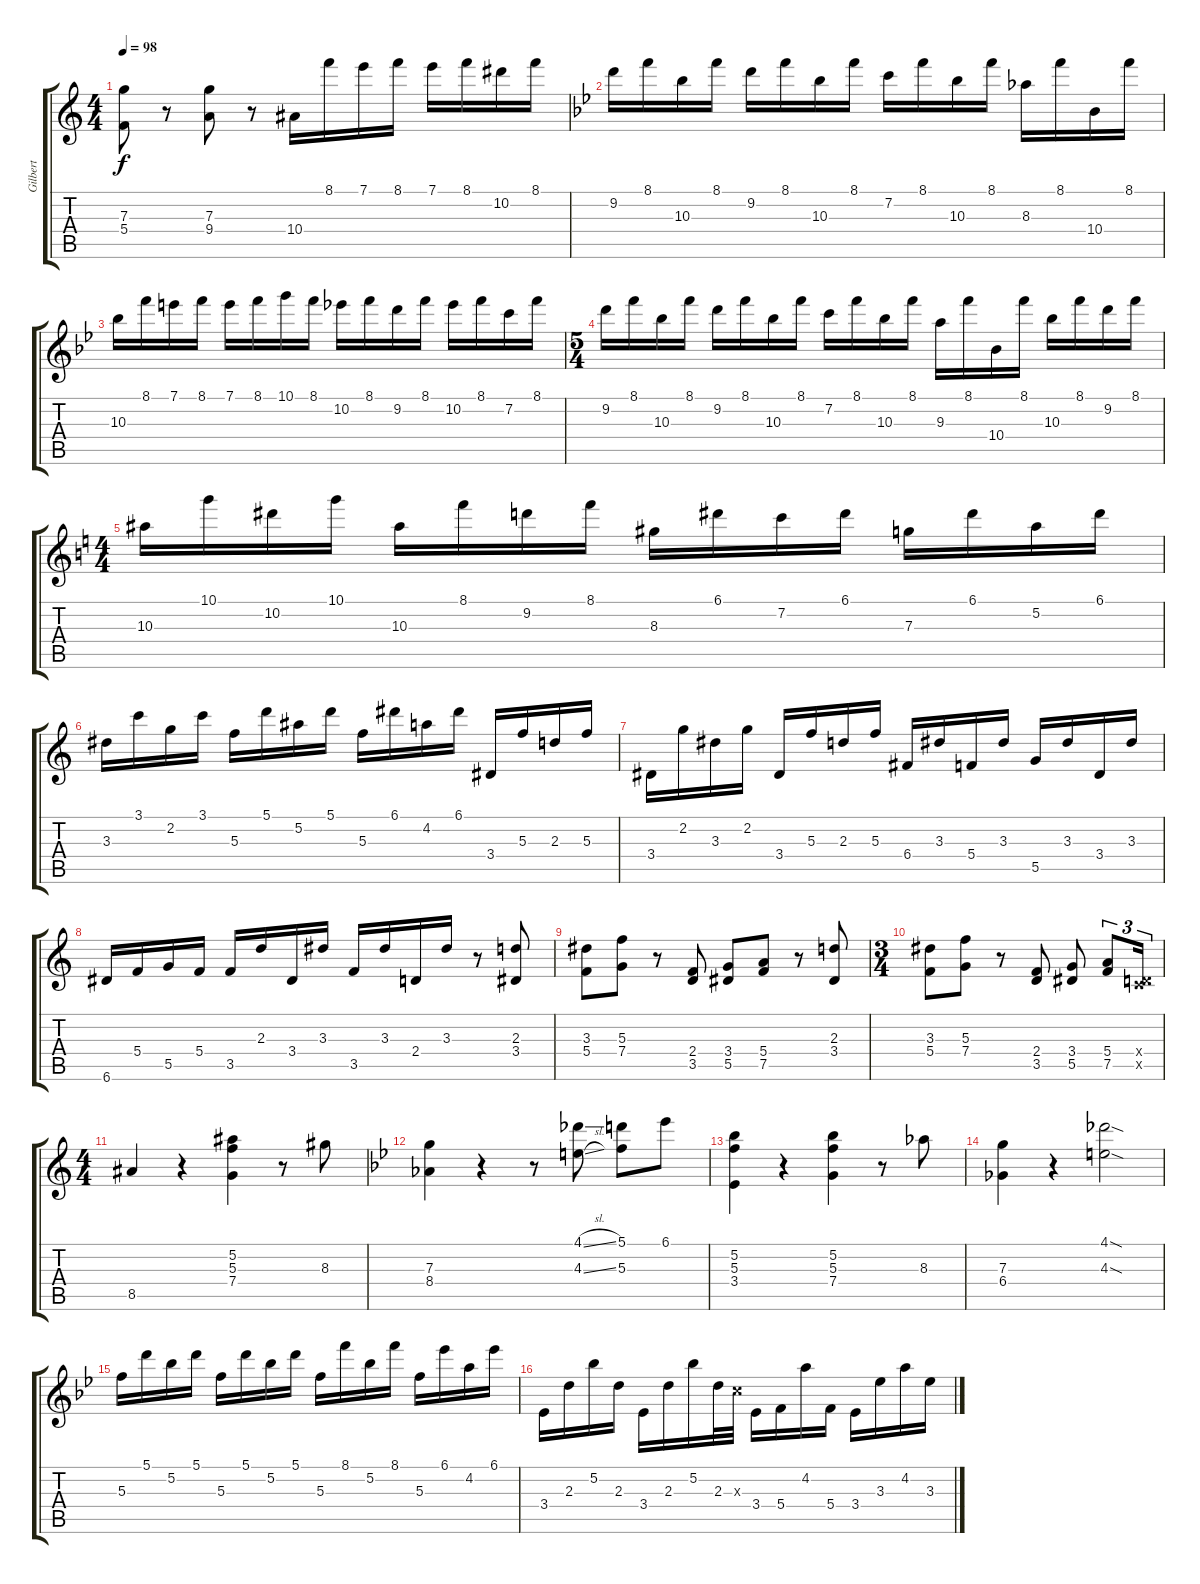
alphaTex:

\track ("Gilbert" "Gilbert") {instrument overdrivenguitar}
\staff {score tabs}
\tuning (A4 F4 C4 C3 D3 A2) {hide}
\ts (4 4)
\tempo 98
\clef g2
\ks c
(7.3 5.4).8{dy f} r.8 (7.3 9.4).8 r.8 10.4.16 8.1.16 7.1.16 8.1.16 7.1.16 8.1.16 10.2.16 8.1.16 |
\ks bb
9.2.16 8.1.16 10.3.16 8.1.16 9.2.16 8.1.16 10.3.16 8.1.16 7.2.16 8.1.16 10.3.16 8.1.16 8.3.16 8.1.16 10.4.16 8.1.16 |
10.3.16 8.1.16 7.1.16 8.1.16 7.1.16 8.1.16 10.1.16 8.1.16 10.2.16 8.1.16 9.2.16 8.1.16 10.2.16 8.1.16 7.2.16 8.1.16 |
\ts (5 4)
9.2.16 8.1.16 10.3.16 8.1.16 9.2.16 8.1.16 10.3.16 8.1.16 7.2.16 8.1.16 10.3.16 8.1.16 9.3.16 8.1.16 10.4.16 8.1.16 10.3.16 8.1.16 9.2.16 8.1.16 |
\ts (4 4)
\ks c
10.3.16 10.1.16 10.2.16 10.1.16 10.3.16 8.1.16 9.2.16 8.1.16 8.3.16 6.1.16 7.2.16 6.1.16 7.3.16 6.1.16 5.2.16 6.1.16 |
3.3.16 3.1.16 2.2.16 3.1.16 5.3.16 5.1.16 5.2.16 5.1.16 5.3.16 6.1.16 4.2.16 6.1.16 3.4.16 5.3.16 2.3.16 5.3.16 |
3.4.16 2.2.16 3.3.16 2.2.16 3.4.16 5.3.16 2.3.16 5.3.16 6.4.16 3.3.16 5.4.16 3.3.16 5.5.16 3.3.16 3.4.16 3.3.16 |
6.6.16 5.4.16 5.5.16 5.4.16 3.5.16 2.3.16 3.4.16 3.3.16 3.5.16 3.3.16 2.4.16 3.3.16 r.8 (2.3 3.4).8 |
(3.3 5.4).8 (5.3 7.4).8 r.8 (2.4 3.5).8 (3.4 5.5).8 (5.4 7.5).8 r.8 (2.3 3.4).8 |
\ts (3 4)
(3.3 5.4).8 (5.3 7.4).8 r.8 (2.4 3.5).8 (3.4 5.5).8 (5.4 7.5).8{tu (3 2)} (0.4{x} 0.5{x}).16{tu (3 2)} |
\ts (4 4)
8.5.4 r.4 (5.2 5.3 7.4).4 r.8 8.3.8 |
\ks bb
(7.3 8.4).4 r.4 r.8 (4.1{sl} 4.3{sl}).8 (5.1 5.3).8 6.1.8 |
(5.2 5.3 3.4).4 r.4 (5.2 5.3 7.4).4 r.8 8.3.8 |
(7.3 6.4).4 r.4 (4.1{sod} 4.3{sod}).2 |
5.3.16 5.1.16 5.2.16 5.1.16 5.3.16 5.1.16 5.2.16 5.1.16 5.3.16 8.1.16 5.2.16 8.1.16 5.3.16 6.1.16 4.2.16 6.1.16 |
3.4.16 2.3.16 5.2.16 2.3.16 3.4.16 2.3.16 5.2.16 2.3.32 0.3{x}.32 3.4.16 5.4.16 4.2.16 5.4.16 3.4.16 3.3.16 4.2.16 3.3.16
